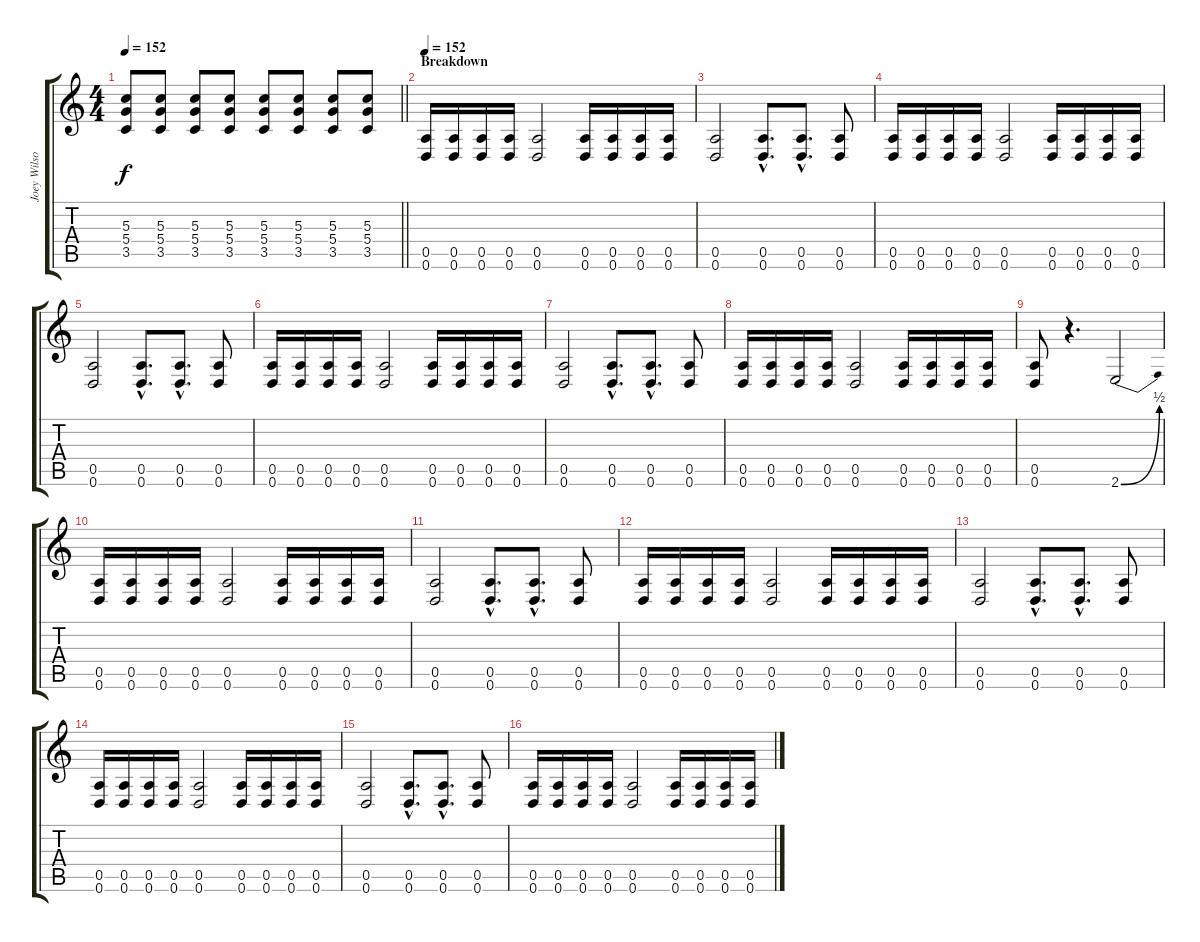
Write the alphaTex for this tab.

\track ("Joey Wilson" "Joey Wilso") {instrument distortionguitar}
\staff {score tabs}
\tuning (E4 B3 G3 D3 A2 D2) {hide}
\ts (4 4)
\tempo 152
\clef g2
\barLineRight lightlight
\ks c
(5.3 5.4 3.5).8{dy f} (5.3 5.4 3.5).8 (5.3 5.4 3.5).8 (5.3 5.4 3.5).8 (5.3 5.4 3.5).8 (5.3 5.4 3.5).8 (5.3 5.4 3.5).8 (5.3 5.4 3.5).8 |
\section ("" "Breakdown")
\tempo 152
(0.5 0.6).16 (0.5 0.6).16 (0.5 0.6).16 (0.5 0.6).16 (0.5 0.6).2 (0.5 0.6).16 (0.5 0.6).16 (0.5 0.6).16 (0.5 0.6).16 |
(0.5 0.6).2 (0.5{hac} 0.6{hac}).8{d} (0.5{hac} 0.6{hac}).8{d} (0.5 0.6).8 |
(0.5 0.6).16 (0.5 0.6).16 (0.5 0.6).16 (0.5 0.6).16 (0.5 0.6).2 (0.5 0.6).16 (0.5 0.6).16 (0.5 0.6).16 (0.5 0.6).16 |
(0.5 0.6).2 (0.5{hac} 0.6{hac}).8{d} (0.5{hac} 0.6{hac}).8{d} (0.5 0.6).8 |
(0.5 0.6).16 (0.5 0.6).16 (0.5 0.6).16 (0.5 0.6).16 (0.5 0.6).2 (0.5 0.6).16 (0.5 0.6).16 (0.5 0.6).16 (0.5 0.6).16 |
(0.5 0.6).2 (0.5{hac} 0.6{hac}).8{d} (0.5{hac} 0.6{hac}).8{d} (0.5 0.6).8 |
(0.5 0.6).16 (0.5 0.6).16 (0.5 0.6).16 (0.5 0.6).16 (0.5 0.6).2 (0.5 0.6).16 (0.5 0.6).16 (0.5 0.6).16 (0.5 0.6).16 |
(0.5 0.6).8 r.4{d} 2.6{be (bend 0 0 60 2)}.2 |
(0.5 0.6).16 (0.5 0.6).16 (0.5 0.6).16 (0.5 0.6).16 (0.5 0.6).2 (0.5 0.6).16 (0.5 0.6).16 (0.5 0.6).16 (0.5 0.6).16 |
(0.5 0.6).2 (0.5{hac} 0.6{hac}).8{d} (0.5{hac} 0.6{hac}).8{d} (0.5 0.6).8 |
(0.5 0.6).16 (0.5 0.6).16 (0.5 0.6).16 (0.5 0.6).16 (0.5 0.6).2 (0.5 0.6).16 (0.5 0.6).16 (0.5 0.6).16 (0.5 0.6).16 |
(0.5 0.6).2 (0.5{hac} 0.6{hac}).8{d} (0.5{hac} 0.6{hac}).8{d} (0.5 0.6).8 |
(0.5 0.6).16 (0.5 0.6).16 (0.5 0.6).16 (0.5 0.6).16 (0.5 0.6).2 (0.5 0.6).16 (0.5 0.6).16 (0.5 0.6).16 (0.5 0.6).16 |
(0.5 0.6).2 (0.5{hac} 0.6{hac}).8{d} (0.5{hac} 0.6{hac}).8{d} (0.5 0.6).8 |
(0.5 0.6).16 (0.5 0.6).16 (0.5 0.6).16 (0.5 0.6).16 (0.5 0.6).2 (0.5 0.6).16 (0.5 0.6).16 (0.5 0.6).16 (0.5 0.6).16
